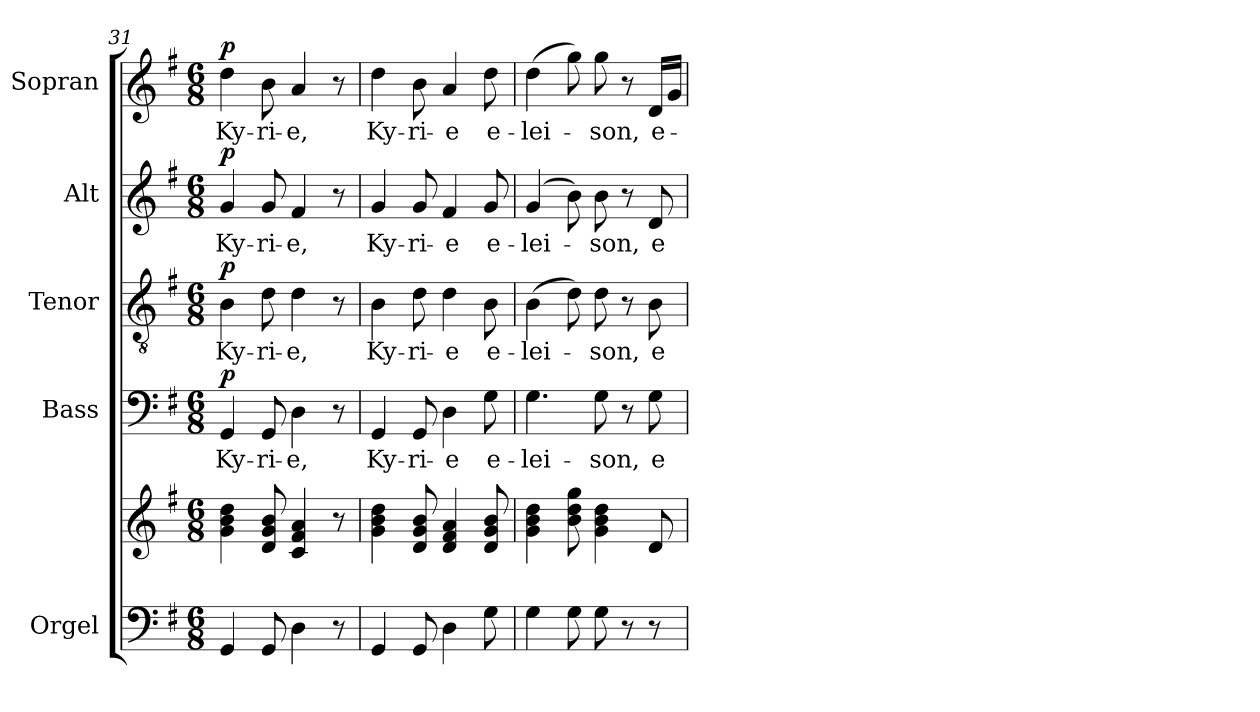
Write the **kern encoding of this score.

**kern	**kern	**kern	**text	**dynam	**kern	**text	**dynam	**kern	**text	**dynam	**kern	**text	**dynam
*part5	*part5	*part4	*part4	*part4	*part3	*part3	*part3	*part2	*part2	*part2	*part1	*part1	*part1
*staff6	*staff5	*staff4	*staff4	*staff4	*staff3	*staff3	*staff3	*staff2	*staff2	*staff2	*staff1	*staff1	*staff1
*I"Orgel	*	*I"Bass	*	*	*I"Tenor	*	*	*I"Alt	*	*	*I"Sopran	*	*
*I'Org.	*	*I'B.	*	*	*I'T.	*	*	*I'A.	*	*	*I'S.	*	*
*clefF4	*clefG2	*clefF4	*	*	*clefGv2	*	*	*clefG2	*	*	*clefG2	*	*
*k[f#]	*k[f#]	*k[f#]	*	*	*k[f#]	*	*	*k[f#]	*	*	*k[f#]	*	*
*G:	*G:	*G:	*	*	*G:	*	*	*G:	*	*	*G:	*	*
*M6/8	*M6/8	*M6/8	*	*	*M6/8	*	*	*M6/8	*	*	*M6/8	*	*
=31	=31	=31	=31	=31	=31	=31	=31	=31	=31	=31	=31	=31	=31
!	!	!	!LO:LY:b	!LO:DY:a	!	!LO:LY:b	!LO:DY:a	!	!LO:LY:b	!LO:DY:a	!	!LO:LY:b	!LO:DY:a
4GG/	4g\ 4b\ 4dd\	4GG/	Ky-	p	4B\	Ky-	p	4g/	Ky-	p	4dd\	Ky-	p
!	!	!	!LO:LY:b	!	!	!LO:LY:b	!	!	!LO:LY:b	!	!	!LO:LY:b	!
8GG/	8d/ 8g/ 8b/	8GG/	-ri-	.	8d\	-ri-	.	8g/	-ri-	.	8b\	-ri-	.
!	!	!	!LO:LY:b	!	!	!LO:LY:b	!	!	!LO:LY:b	!	!	!LO:LY:b	!
4D\	4c/ 4f#/ 4a/	4D\	-e,	.	4d\	-e,	.	4f#/	-e,	.	4a/	-e,	.
8r	8r	8r	.	.	8r	.	.	8r	.	.	8r	.	.
=32	=32	=32	=32	=32	=32	=32	=32	=32	=32	=32	=32	=32	=32
!	!	!	!LO:LY:b	!	!	!LO:LY:b	!	!	!LO:LY:b	!	!	!LO:LY:b	!
4GG/	4g\ 4b\ 4dd\	4GG/	Ky-	.	4B\	Ky-	.	4g/	Ky-	.	4dd\	Ky-	.
!	!	!	!LO:LY:b	!	!	!LO:LY:b	!	!	!LO:LY:b	!	!	!LO:LY:b	!
8GG/	8d/ 8g/ 8b/	8GG/	-ri-	.	8d\	-ri-	.	8g/	-ri-	.	8b\	-ri-	.
!	!	!	!LO:LY:b	!	!	!LO:LY:b	!	!	!LO:LY:b	!	!	!LO:LY:b	!
4D\	4d/ 4f#/ 4a/	4D\	-e	.	4d\	-e	.	4f#/	-e	.	4a/	-e	.
!	!	!	!LO:LY:b	!	!	!LO:LY:b	!	!	!LO:LY:b	!	!	!LO:LY:b	!
8G\	8d/ 8g/ 8b/	8G\	e-	.	8B\	e-	.	8g/	e-	.	8dd\	e-	.
!!LO:LB:g=z
=33	=33	=33	=33	=33	=33	=33	=33	=33	=33	=33	=33	=33	=33
!	!	!	!LO:LY:b	!	!	!LO:LY:b	!	!	!LO:LY:b	!	!	!LO:LY:b	!
4G\	4g\ 4b\ 4dd\	4.G\	-lei-	.	(>4B\	-lei-	.	(4g/	-lei-	.	(>4dd\	-lei-	.
8G\	8b\ 8dd\ 8gg\	.	.	.	8d\)	.	.	8b\)	.	.	8gg\)	.	.
!	!	!	!LO:LY:b	!	!	!LO:LY:b	!	!	!LO:LY:b	!	!	!LO:LY:b	!
8G\	4g\ 4b\ 4dd\	8G\	-son,	.	8d\	-son,	.	8b\	-son,	.	8gg\	-son,	.
8r	.	8r	.	.	8r	.	.	8r	.	.	8r	.	.
!	!	!	!LO:LY:b	!	!	!LO:LY:b	!	!	!LO:LY:b	!	!	!LO:LY:b	!
8r	8d/	8G\	e-	.	8B\	e-	.	8d/	e-	.	16d/LL	e-	.
.	.	.	.	.	.	.	.	.	.	.	16g/JJ	.	.
=	=	=	=	=	=	=	=	=	=	=	=	=	=
*-	*-	*-	*-	*-	*-	*-	*-	*-	*-	*-	*-	*-	*-
